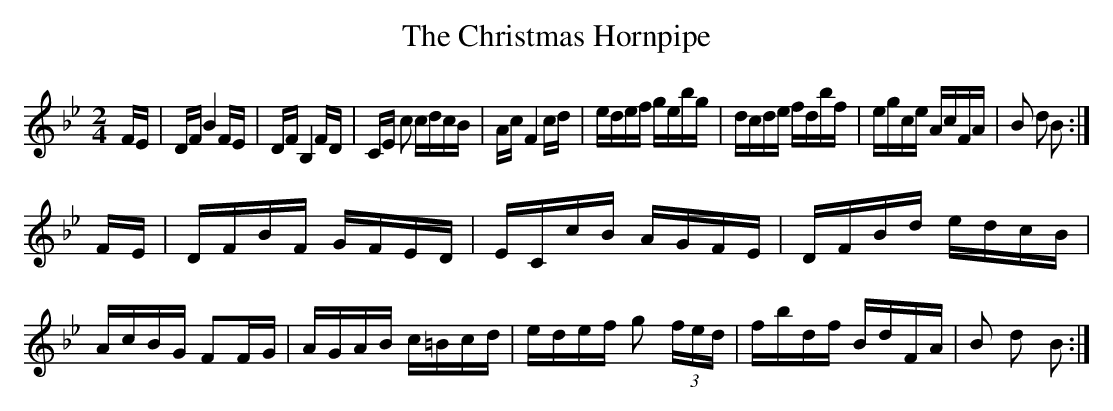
X:1
T:Christmas Hornpipe, The
M:2/4
E:7
K:Bb
FE|DF B4 FE|DF B,4 FD|CE c2 cdcB|Ac F4 cd|edef gebg|dcde fdbf|egce AcFA| B2 d2 B2:|
FE|DFBF GFED|ECcB AGFE|DFBd edcB|AcBG F2FG|AGAB c=Bcd|edef g2 (3fed|fbdf BdFA|B2 d2 B2:|
